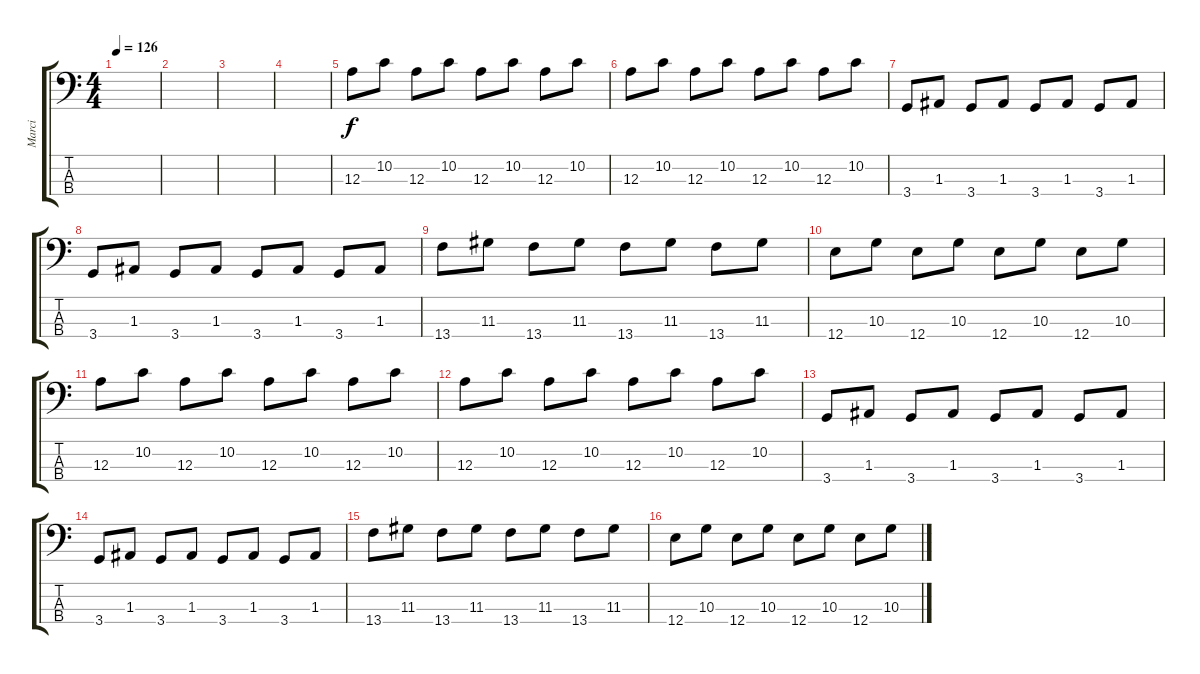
\track ("Marci" "Marci") {instrument electricbasspick}
\staff {score tabs}
\tuning (G2 D2 A1 E1) {hide}
\ts (4 4)
\tempo 126
\clef f4
\ks c
|
|
|
|
12.3.8{volume 14 instrument electricbassfinger} 10.2.8 12.3.8 10.2.8 12.3.8 10.2.8 12.3.8 10.2.8 |
12.3.8{instrument electricbassfinger} 10.2.8 12.3.8 10.2.8 12.3.8 10.2.8 12.3.8 10.2.8 |
3.4.8 1.3.8 3.4.8 1.3.8 3.4.8 1.3.8 3.4.8 1.3.8 |
3.4.8 1.3.8 3.4.8 1.3.8 3.4.8 1.3.8 3.4.8 1.3.8 |
13.4.8 11.3.8 13.4.8 11.3.8 13.4.8 11.3.8 13.4.8 11.3.8 |
12.4.8 10.3.8 12.4.8 10.3.8 12.4.8 10.3.8 12.4.8 10.3.8 |
12.3.8{volume 14 instrument electricbassfinger} 10.2.8 12.3.8 10.2.8 12.3.8 10.2.8 12.3.8 10.2.8 |
12.3.8{instrument electricbassfinger} 10.2.8 12.3.8 10.2.8 12.3.8 10.2.8 12.3.8 10.2.8 |
3.4.8 1.3.8 3.4.8 1.3.8 3.4.8 1.3.8 3.4.8 1.3.8 |
3.4.8 1.3.8 3.4.8 1.3.8 3.4.8 1.3.8 3.4.8 1.3.8 |
13.4.8 11.3.8 13.4.8 11.3.8 13.4.8 11.3.8 13.4.8 11.3.8 |
12.4.8 10.3.8 12.4.8 10.3.8 12.4.8 10.3.8 12.4.8 10.3.8
